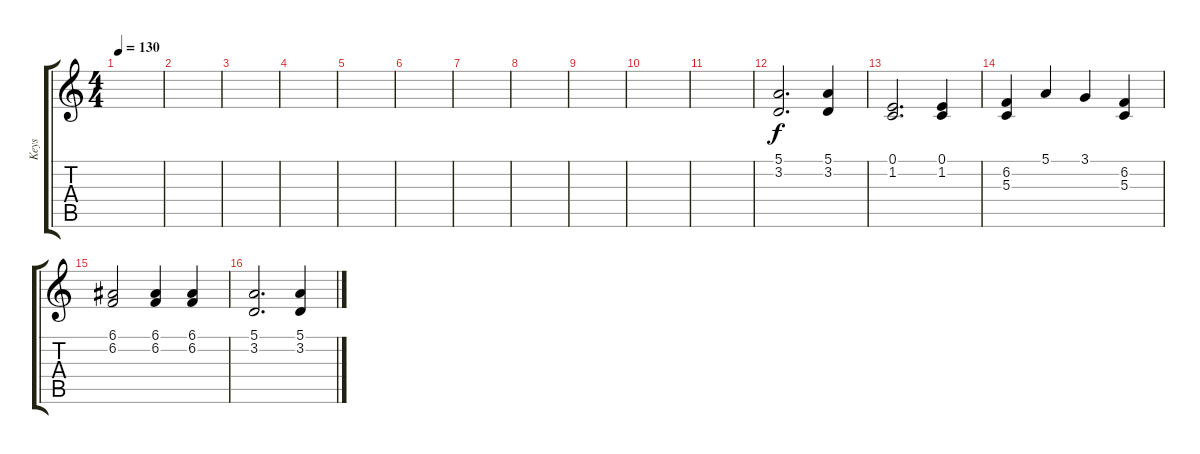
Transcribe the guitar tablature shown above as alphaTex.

\track ("Keys" "Keys") {instrument vibraphone}
\staff {score tabs}
\tuning (E4 B3 G3 D3 A2 E2) {hide}
\ts (4 4)
\tempo 130
\clef g2
\ks c
|
|
|
|
|
|
|
|
|
|
|
(5.1 3.2).2{d volume 13 instrument acousticgrandpiano} (5.1 3.2).4 |
(0.1 1.2).2{d} (0.1 1.2).4 |
(6.2 5.3).4 5.1.4 3.1.4 (6.2 5.3).4 |
(6.1 6.2).2 (6.1 6.2).4 (6.1 6.2).4 |
(5.1 3.2).2{d} (5.1 3.2).4
